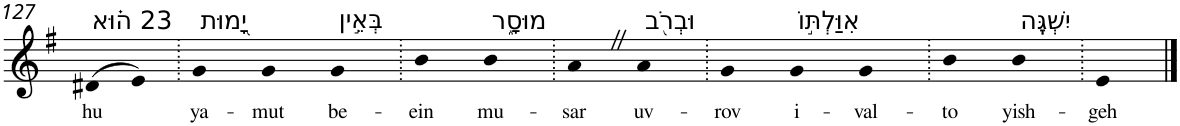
**kern	**text
*part1	*part1
*staff1	*staff1
*I"Piano	*
*I'Pno	*
!!LO:PB:g=z
*clefG2	*
*k[f#]	*
*G:	*
=127	=127
!LO:TX:a:t=23 ה֗וּא	!
!	!LO:LY:b
(>8d#X	hu
8e)	.
=128.	=128.
!LO:TX:a:t=יָ֭מוּת	!
!	!LO:LY:b
4g	ya-
!	!LO:LY:b
4g	-mut
!LO:TX:a:t=בְּאֵ֣ין	!
!	!LO:LY:b
4g	be-
=129.	=129.
!	!LO:LY:b
4b	-ein
!LO:TX:a:t=מוּסָ֑ר	!
!	!LO:LY:b
4b	mu-
=130.	=130.
!	!LO:LY:b
4aZ	-sar
!LO:TX:a:t=וּבְרֹ֖ב	!
!	!LO:LY:b
4a	uv-
=131.	=131.
!	!LO:LY:b
4g	-rov
!LO:TX:a:t=אִוַּלְתּ֣וֹ	!
!	!LO:LY:b
4g	i-
!	!LO:LY:b
4g	-val-
=132.	=132.
!	!LO:LY:b
4b	-to
!LO:TX:a:t=יִשְׁגֶּֽה	!
!	!LO:LY:b
4b	yish-
=133.	=133.
!	!LO:LY:b
4e	-geh
==	==
*-	*-
